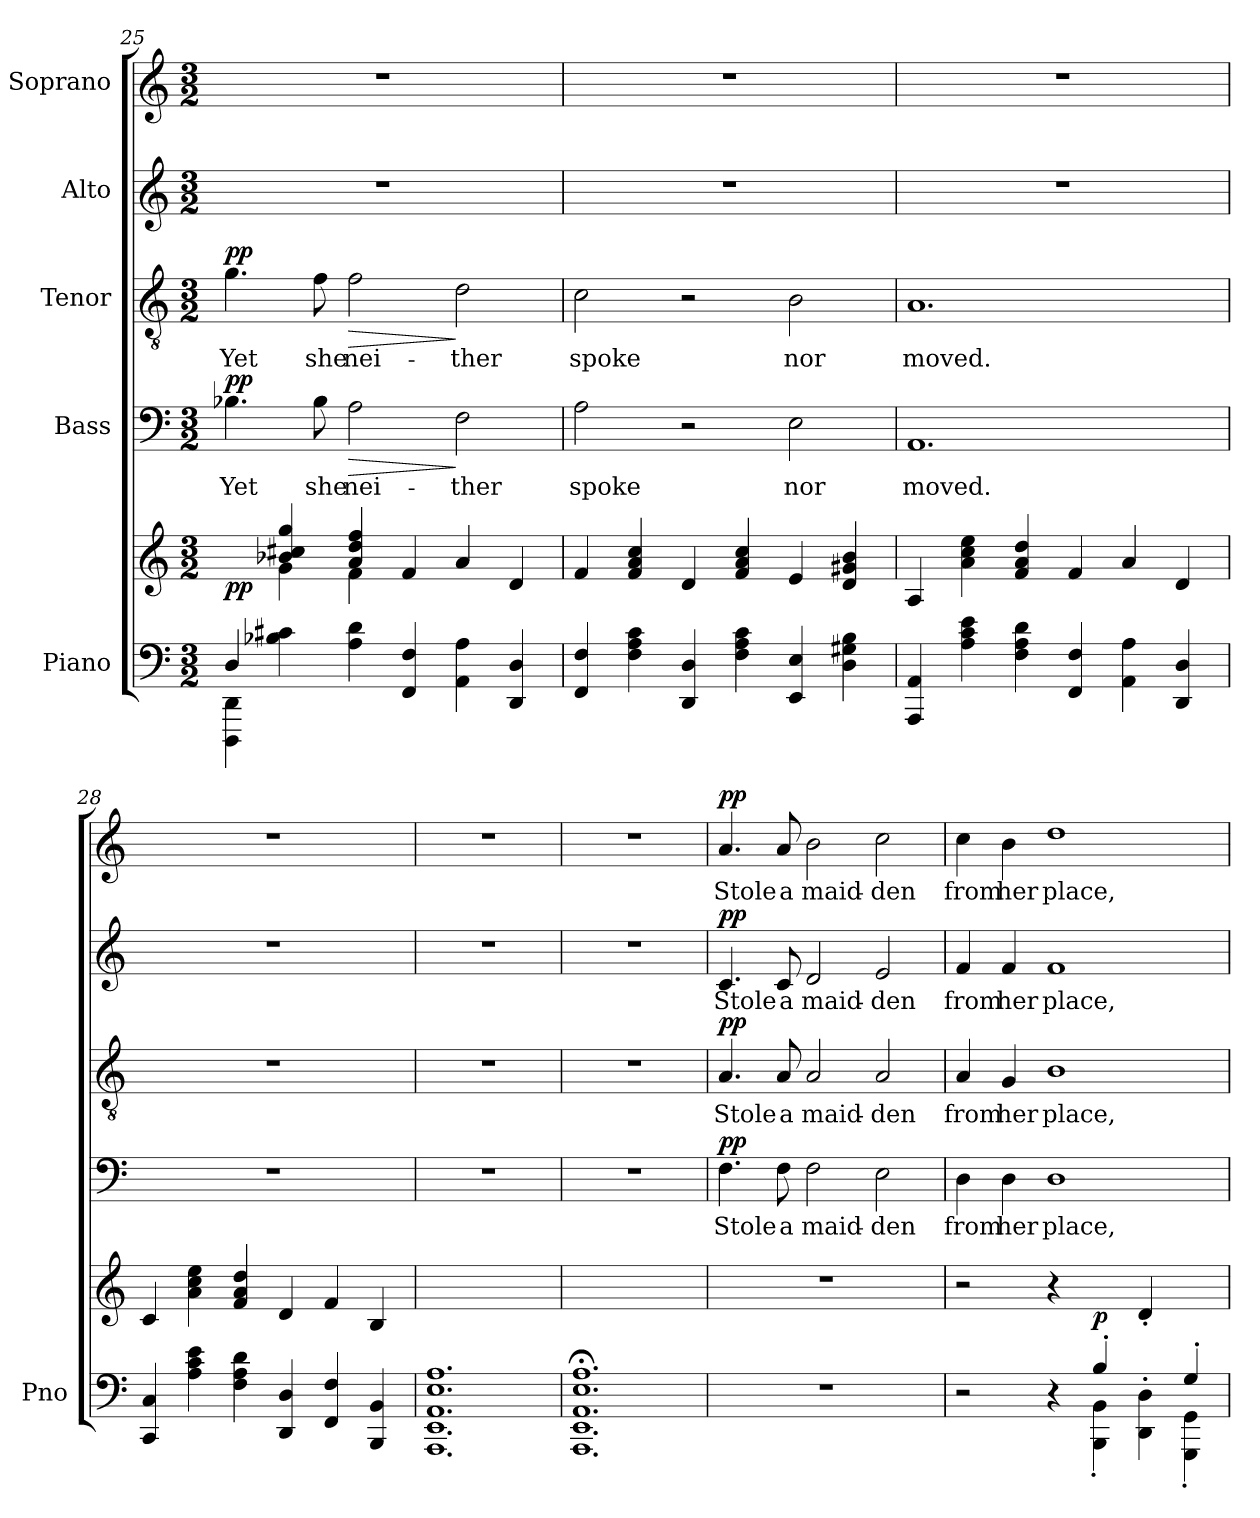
**kern	**kern	**dynam	**kern	**text	**dynam	**kern	**text	**dynam	**kern	**text	**dynam	**kern	**text	**dynam
*part5	*part5	*part5	*part4	*part4	*part4	*part3	*part3	*part3	*part2	*part2	*part2	*part1	*part1	*part1
*staff6	*staff5	*staff5/6	*staff4	*staff4	*staff4	*staff3	*staff3	*staff3	*staff2	*staff2	*staff2	*staff1	*staff1	*staff1
*I"Piano	*	*	*I"Bass	*	*	*I"Tenor	*	*	*I"Alto	*	*	*I"Soprano	*	*
*I'Pno	*	*	*	*	*	*	*	*	*	*	*	*	*	*
*clefF4	*clefG2	*	*clefF4	*	*	*clefGv2	*	*	*clefG2	*	*	*clefG2	*	*
*k[]	*k[]	*	*k[]	*	*	*k[]	*	*	*k[]	*	*	*k[]	*	*
*M3/2	*M3/2	*	*M3/2	*	*	*M3/2	*	*	*M3/2	*	*	*M3/2	*	*
=25	=25	=25	=25	=25	=25	=25	=25	=25	=25	=25	=25	=25	=25	=25
*^	*^	*	*	*	*	*	*	*	*	*	*	*	*	*
*	*^	*	*	*	*	*	*	*	*	*	*	*	*	*	*	*
!	!	!	!	!	!LO:DY:b	!	!LO:LY:b	!LO:DY:a	!	!LO:LY:b	!LO:DY:a	!	!	!	!	!	!
4D/	4DDD\ 4DD\	4ryy	4ryy	4ryy	pp	4.B-X\	Yet	pp	4.g\	Yet	pp	1.r	.	.	1.r	.	.
1ryy	2ryy	4B-X\ 4c#X\	4b-X/ 4cc#X/ 4gg/	4g\	.	.	.	.	.	.	.	.	.	.	.	.	.
!	!	!	!	!	!	!	!LO:LY:b	!	!	!LO:LY:b	!	!	!	!	!	!	!
.	.	.	.	.	.	8B-\	she	.	8f\	she	.	.	.	.	.	.	.
!	!	!	!	!	!	!	!LO:LY:b	!LO:HP:b	!	!LO:LY:b	!LO:HP:b	!	!	!	!	!	!
.	.	4A\ 4d\	4a/ 4dd/ 4ff/	4f\	.	2A\	nei-	>	2f\	nei-	>	.	.	.	.	.	.
.	4FF/ 4F/	2.ryy	4f/	2.ryy	.	.	.	.	.	.	.	.	.	.	.	.	.
!	!	!	!	!	!	!	!LO:LY:b	!	!	!LO:LY:b	!	!	!	!	!	!	!
.	4AA\ 4A\	.	4a/	.	.	2F\	-ther	]	2d\	-ther	]	.	.	.	.	.	.
4ryy	4DD/ 4D/	.	4d/	.	.	.	.	.	.	.	.	.	.	.	.	.	.
*	*v	*v	*	*	*	*	*	*	*	*	*	*	*	*	*	*	*
*	*	*v	*v	*	*	*	*	*	*	*	*	*	*	*	*	*
=26	=26	=26	=26	=26	=26	=26	=26	=26	=26	=26	=26	=26	=26	=26	=26
!	!	!	!	!	!LO:LY:b	!	!	!LO:LY:b	!	!	!	!	!	!	!
*v	*v	*	*	*	*	*	*	*	*	*	*	*	*	*	*
4FF/ 4F/	4f/	.	2A\	spoke	.	2c\	spoke	.	1.r	.	.	1.r	.	.
4F\ 4A\ 4c\	4f/ 4a/ 4cc/	.	.	.	.	.	.	.	.	.	.	.	.	.
4DD/ 4D/	4d/	.	2r	.	.	2r	.	.	.	.	.	.	.	.
4F\ 4A\ 4c\	4f/ 4a/ 4cc/	.	.	.	.	.	.	.	.	.	.	.	.	.
!	!	!	!	!LO:LY:b	!	!	!LO:LY:b	!	!	!	!	!	!	!
4EE/ 4E/	4e/	.	2E\	nor	.	2B\	nor	.	.	.	.	.	.	.
4D\ 4G#X\ 4B\	4d/ 4g#X/ 4b/	.	.	.	.	.	.	.	.	.	.	.	.	.
!!LO:LB:g=z
=27	=27	=27	=27	=27	=27	=27	=27	=27	=27	=27	=27	=27	=27	=27
*	*	*	*	*	*	*	*	*	*	*	*	*MM102	*	*
!	!	!	!	!LO:LY:b	!	!	!LO:LY:b	!	!	!	!	!	!	!
4AAA/ 4AA/	4A/	.	1.AA	moved.	.	1.A	moved.	.	1.r	.	.	1.r	.	.
4A\ 4c\ 4e\	4a\ 4cc\ 4ee\	.	.	.	.	.	.	.	.	.	.	.	.	.
4F\ 4A\ 4d\	4f/ 4a/ 4dd/	.	.	.	.	.	.	.	.	.	.	.	.	.
4FF/ 4F/	4f/	.	.	.	.	.	.	.	.	.	.	.	.	.
4AA\ 4A\	4a/	.	.	.	.	.	.	.	.	.	.	.	.	.
4DD/ 4D/	4d/	.	.	.	.	.	.	.	.	.	.	.	.	.
=28	=28	=28	=28	=28	=28	=28	=28	=28	=28	=28	=28	=28	=28	=28
*	*	*	*	*	*	*	*	*	*	*	*	*MM100	*	*
4CC/ 4C/	4c/	.	1.r	.	.	1.r	.	.	1.r	.	.	1.r	.	.
4A\ 4c\ 4e\	4a\ 4cc\ 4ee\	.	.	.	.	.	.	.	.	.	.	.	.	.
4F\ 4A\ 4d\	4f/ 4a/ 4dd/	.	.	.	.	.	.	.	.	.	.	.	.	.
4DD/ 4D/	4d/	.	.	.	.	.	.	.	.	.	.	.	.	.
4FF/ 4F/	4f/	.	.	.	.	.	.	.	.	.	.	.	.	.
4BBB/ 4BB/	4B/	.	.	.	.	.	.	.	.	.	.	.	.	.
=29	=29	=29	=29	=29	=29	=29	=29	=29	=29	=29	=29	=29	=29	=29
*^	*	*	*	*	*	*	*	*	*	*	*	*	*	*
1.E 1.A	1.AAA 1.EE 1.AA	1.ryy	.	1.r	.	.	1.r	.	.	1.r	.	.	1.r	.	.
=30	=30	=30	=30	=30	=30	=30	=30	=30	=30	=30	=30	=30	=30	=30	=30
1.E;< 1.A;<	1.AAA 1.EE 1.AA	1.ryy	.	1.r	.	.	1.r	.	.	1.r	.	.	1.r	.	.
*v	*v	*	*	*	*	*	*	*	*	*	*	*	*	*	*
=31	=31	=31	=31	=31	=31	=31	=31	=31	=31	=31	=31	=31	=31	=31
*	*	*	*	*	*	*	*	*	*	*	*	*MM104	*	*
*^	*	*	*	*	*	*	*	*	*	*	*	*	*	*
!	!	!	!	!	!LO:LY:b	!LO:DY:a	!	!LO:LY:b	!LO:DY:a	!	!LO:LY:b	!LO:DY:a	!	!LO:LY:b	!LO:DY:a
*v	*v	*	*	*	*	*	*	*	*	*	*	*	*	*	*
1.r	1.r	.	4.F\	Stole	pp	4.A/	Stole	pp	4.c/	Stole	pp	4.a/	Stole	pp
!	!	!	!	!LO:LY:b	!	!	!LO:LY:b	!	!	!LO:LY:b	!	!	!LO:LY:b	!
.	.	.	8F\	a	.	8A/	a	.	8c/	a	.	8a/	a	.
!	!	!	!	!LO:LY:b	!	!	!LO:LY:b	!	!	!LO:LY:b	!	!	!LO:LY:b	!
.	.	.	2F\	maid-	.	2A/	maid-	.	2d/	maid-	.	2b\	maid-	.
!	!	!	!	!LO:LY:b	!	!	!LO:LY:b	!	!	!LO:LY:b	!	!	!LO:LY:b	!
.	.	.	2E\	-den	.	2A/	-den	.	2e/	-den	.	2cc\	-den	.
=32	=32	=32	=32	=32	=32	=32	=32	=32	=32	=32	=32	=32	=32	=32
*^	*	*	*	*	*	*	*	*	*	*	*	*	*	*
!	!	!	!	!	!LO:LY:b	!	!	!LO:LY:b	!	!	!LO:LY:b	!	!	!LO:LY:b	!
2.ryy	2r	2r	.	4D\	from	.	4A/	from	.	4f/	from	.	4cc\	from	.
!	!	!	!	!	!LO:LY:b	!	!	!LO:LY:b	!	!	!LO:LY:b	!	!	!LO:LY:b	!
.	.	.	.	4D\	her	.	4G/	her	.	4f/	her	.	4b\	her	.
!	!	!	!	!	!LO:LY:b	!	!	!LO:LY:b	!	!	!LO:LY:b	!	!	!LO:LY:b	!
.	4r	4r	.	1D	place,	.	1B	place,	.	1f	place,	.	1dd	place,	.
!	!	!	!LO:DY:b	!	!	!	!	!	!	!	!	!	!	!	!
4B'/	4BBB\' 4BB\'	4ryy	p	.	.	.	.	.	.	.	.	.	.	.	.
4ryy	4DD\' 4D\'	4d'/	.	.	.	.	.	.	.	.	.	.	.	.	.
4G'/	4GGG\' 4GG\'	4ryy	.	.	.	.	.	.	.	.	.	.	.	.	.
*v	*v	*	*	*	*	*	*	*	*	*	*	*	*	*	*
=	=	=	=	=	=	=	=	=	=	=	=	=	=	=
*-	*-	*-	*-	*-	*-	*-	*-	*-	*-	*-	*-	*-	*-	*-
